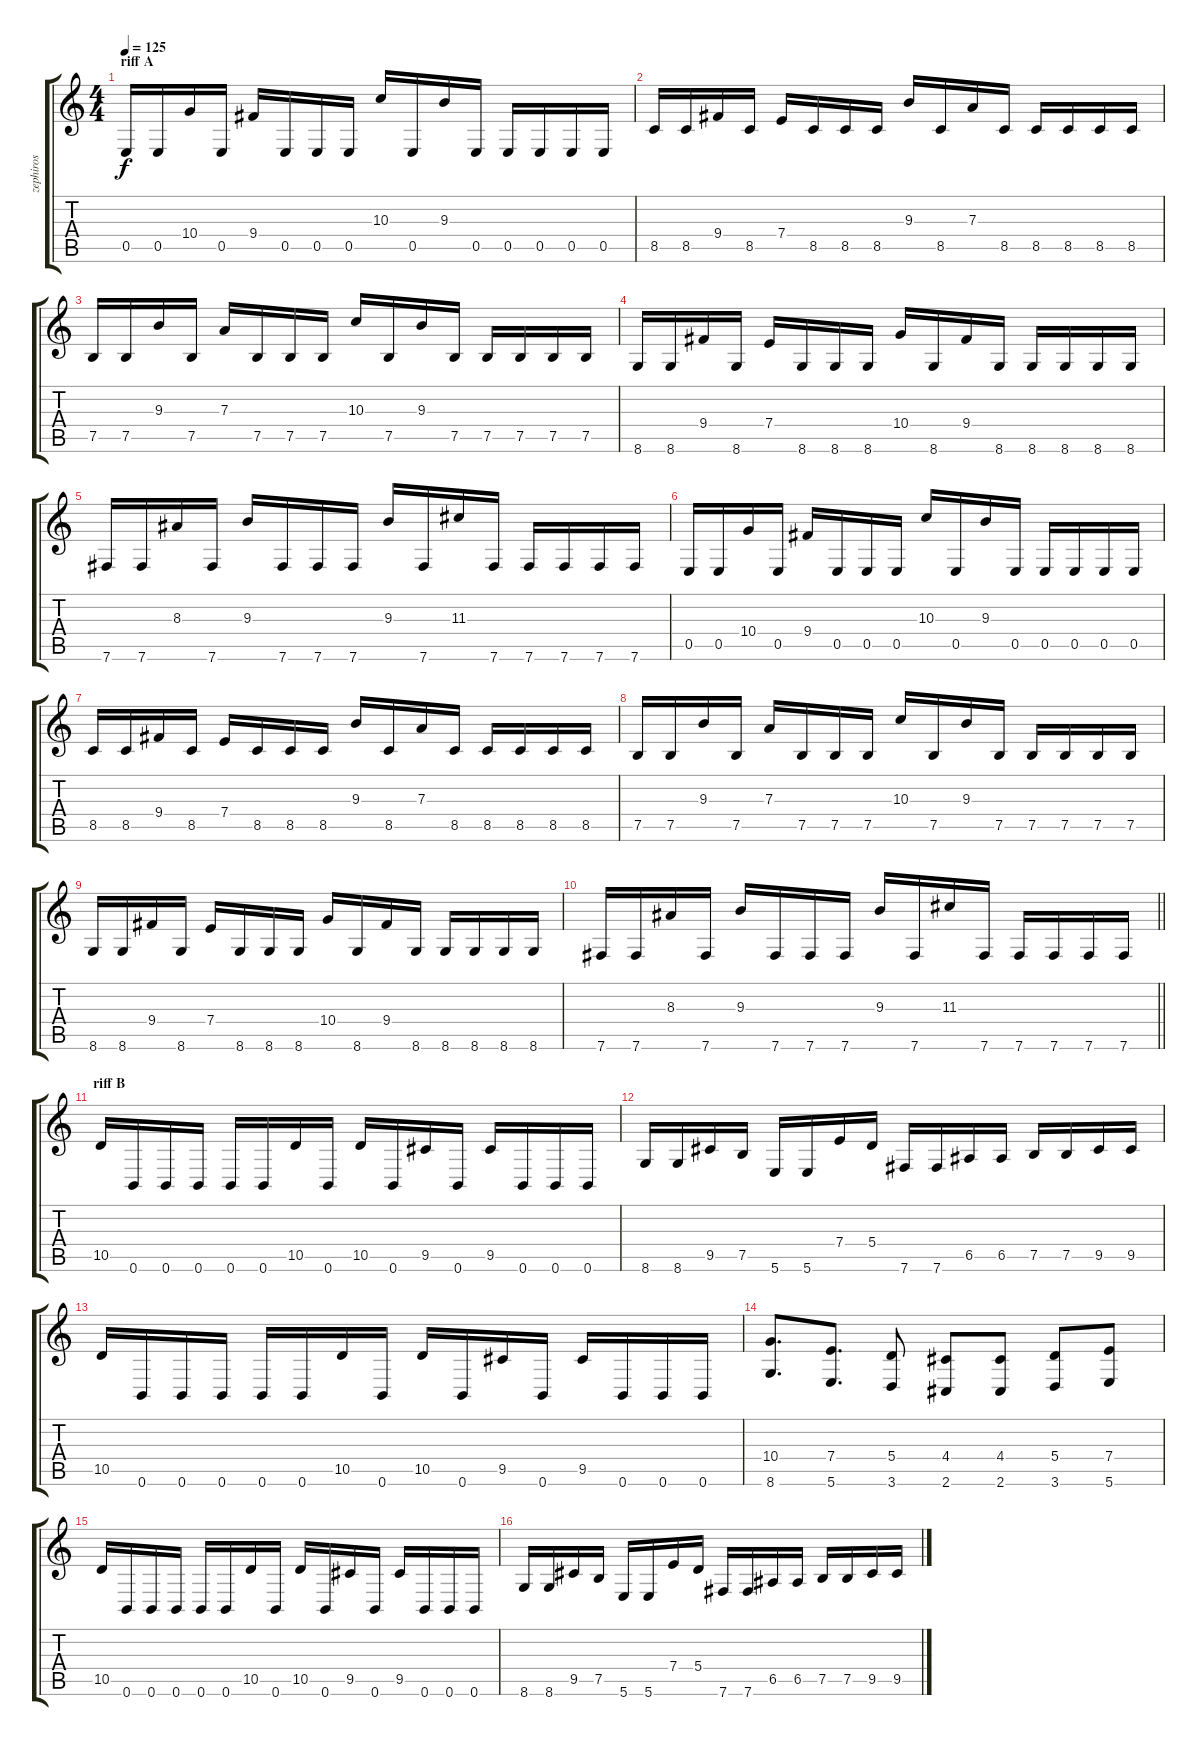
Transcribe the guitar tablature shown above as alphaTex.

\track ("zephiros" "zephiros") {instrument overdrivenguitar}
\staff {score tabs}
\tuning (B3 Gb3 D3 A2 E2 B1) {hide}
\ts (4 4)
\section ("" "riff A")
\tempo 125
\clef g2
\ks c
0.5.16{dy f} 0.5.16 10.4.16 0.5.16 9.4.16 0.5.16 0.5.16 0.5.16 10.3.16 0.5.16 9.3.16 0.5.16 0.5.16 0.5.16 0.5.16 0.5.16 |
8.5.16 8.5.16 9.4.16 8.5.16 7.4.16 8.5.16 8.5.16 8.5.16 9.3.16 8.5.16 7.3.16 8.5.16 8.5.16 8.5.16 8.5.16 8.5.16 |
7.5.16 7.5.16 9.3.16 7.5.16 7.3.16 7.5.16 7.5.16 7.5.16 10.3.16 7.5.16 9.3.16 7.5.16 7.5.16 7.5.16 7.5.16 7.5.16 |
8.6.16 8.6.16 9.4.16 8.6.16 7.4.16 8.6.16 8.6.16 8.6.16 10.4.16 8.6.16 9.4.16 8.6.16 8.6.16 8.6.16 8.6.16 8.6.16 |
7.6.16 7.6.16 8.3.16 7.6.16 9.3.16 7.6.16 7.6.16 7.6.16 9.3.16 7.6.16 11.3.16 7.6.16 7.6.16 7.6.16 7.6.16 7.6.16 |
0.5.16 0.5.16 10.4.16 0.5.16 9.4.16 0.5.16 0.5.16 0.5.16 10.3.16 0.5.16 9.3.16 0.5.16 0.5.16 0.5.16 0.5.16 0.5.16 |
8.5.16 8.5.16 9.4.16 8.5.16 7.4.16 8.5.16 8.5.16 8.5.16 9.3.16 8.5.16 7.3.16 8.5.16 8.5.16 8.5.16 8.5.16 8.5.16 |
7.5.16 7.5.16 9.3.16 7.5.16 7.3.16 7.5.16 7.5.16 7.5.16 10.3.16 7.5.16 9.3.16 7.5.16 7.5.16 7.5.16 7.5.16 7.5.16 |
8.6.16 8.6.16 9.4.16 8.6.16 7.4.16 8.6.16 8.6.16 8.6.16 10.4.16 8.6.16 9.4.16 8.6.16 8.6.16 8.6.16 8.6.16 8.6.16 |
\barLineRight lightlight
7.6.16 7.6.16 8.3.16 7.6.16 9.3.16 7.6.16 7.6.16 7.6.16 9.3.16 7.6.16 11.3.16 7.6.16 7.6.16 7.6.16 7.6.16 7.6.16 |
\section ("" "riff B")
10.5.16 0.6.16 0.6.16 0.6.16 0.6.16 0.6.16 10.5.16 0.6.16 10.5.16 0.6.16 9.5.16 0.6.16 9.5.16 0.6.16 0.6.16 0.6.16 |
8.6.16 8.6.16 9.5.16 7.5.16 5.6.16 5.6.16 7.4.16 5.4.16 7.6.16 7.6.16 6.5.16 6.5.16 7.5.16 7.5.16 9.5.16 9.5.16 |
10.5.16 0.6.16 0.6.16 0.6.16 0.6.16 0.6.16 10.5.16 0.6.16 10.5.16 0.6.16 9.5.16 0.6.16 9.5.16 0.6.16 0.6.16 0.6.16 |
(10.4 8.6).8{d} (7.4 5.6).8{d} (5.4 3.6).8 (4.4 2.6).8 (4.4 2.6).8 (5.4 3.6).8 (7.4 5.6).8 |
10.5.16 0.6.16 0.6.16 0.6.16 0.6.16 0.6.16 10.5.16 0.6.16 10.5.16 0.6.16 9.5.16 0.6.16 9.5.16 0.6.16 0.6.16 0.6.16 |
8.6.16 8.6.16 9.5.16 7.5.16 5.6.16 5.6.16 7.4.16 5.4.16 7.6.16 7.6.16 6.5.16 6.5.16 7.5.16 7.5.16 9.5.16 9.5.16
